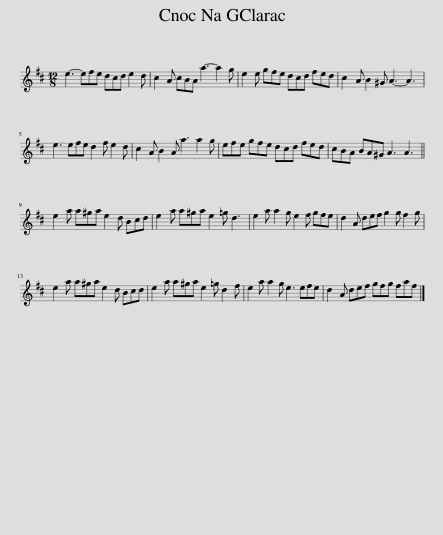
X:1
L:1/8
M:12/8
I:linebreak $
K:D
V:1 treble
V:1
 e3- efe dcd e2 d | c2 A cBA a3- a2 g | e2 e gfe dcd fed | c2 A B2 ^G A3- A3 |$ e3 efe d2 f e2 d | %5
 c2 A B2 A a3 a2 g | efe gfe dcd fed | cBA BA^G A3 A3 ||$ e2 a a^ga e2 d Bcd | e2 a a^ga e2 =g d3 | %10
 e2 a a2 g e2 f gfe | d2 A def g2 g f2 g |$ e2 a a^ga e2 d Bcd | e2 a a^ga e2 =g d2 f | e2 a a2 g e3 efe | %15
 d2 A def gfg faf |] %16
